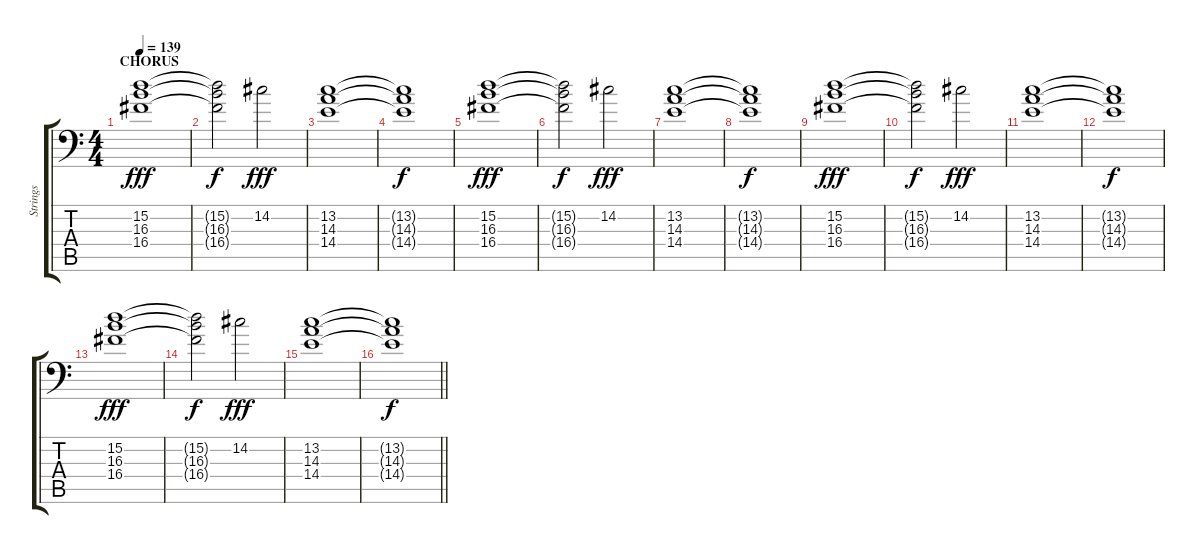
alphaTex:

\track ("Strings" "Strings") {instrument stringensemble1}
\staff {score tabs}
\tuning (E6 B3 G3 D3 A2 D0) {hide}
\ts (4 4)
\section ("" "CHORUS")
\tempo 139
\clef f4
\ks c
(15.2 16.3 16.4).1{dy fff} |
(15.2{t} 16.3{t} 16.4{t}).2{dy f} 14.2.2{dy fff} |
(13.2 14.3 14.4).1 |
(13.2{t} 14.3{t} 14.4{t}).1{dy f} |
(15.2 16.3 16.4).1{dy fff} |
(15.2{t} 16.3{t} 16.4{t}).2{dy f} 14.2.2{dy fff} |
(13.2 14.3 14.4).1 |
(13.2{t} 14.3{t} 14.4{t}).1{dy f} |
(15.2 16.3 16.4).1{dy fff} |
(15.2{t} 16.3{t} 16.4{t}).2{dy f} 14.2.2{dy fff} |
(13.2 14.3 14.4).1 |
(13.2{t} 14.3{t} 14.4{t}).1{dy f} |
(15.2 16.3 16.4).1{dy fff} |
(15.2{t} 16.3{t} 16.4{t}).2{dy f} 14.2.2{dy fff} |
(13.2 14.3 14.4).1 |
\barLineRight lightlight
(13.2{t} 14.3{t} 14.4{t}).1{dy f}
